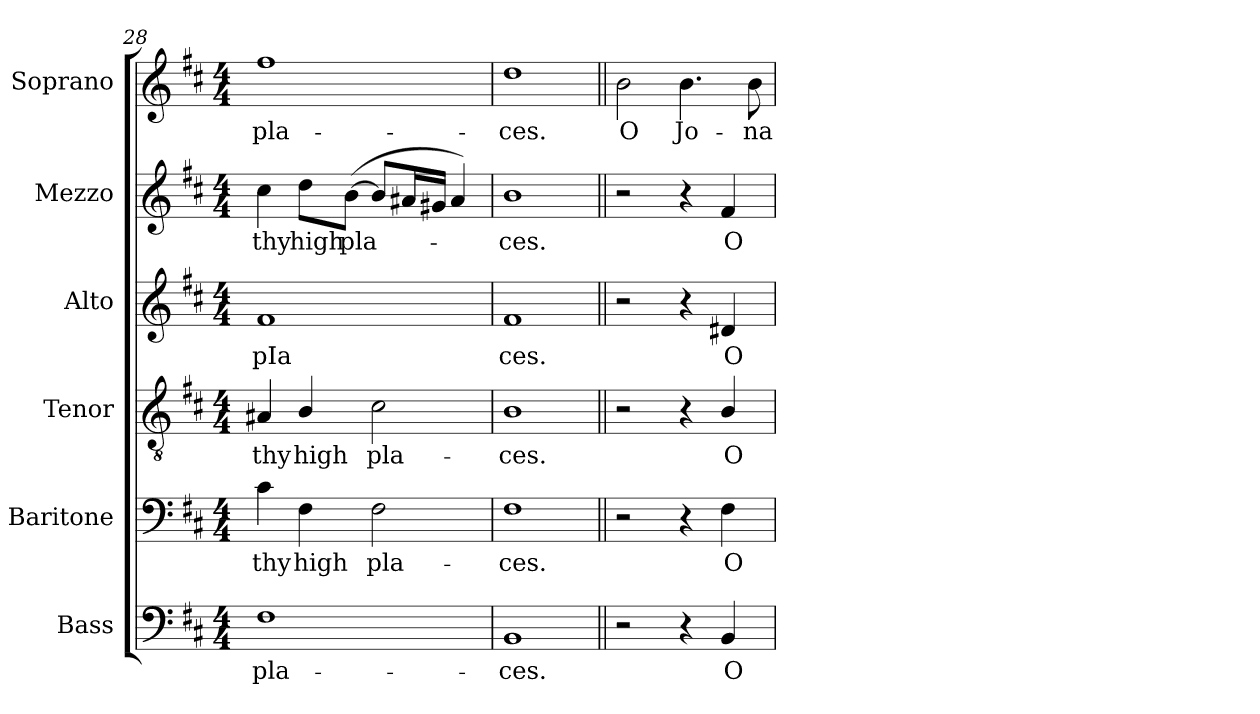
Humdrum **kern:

**kern	**text	**kern	**text	**kern	**text	**kern	**text	**kern	**text	**kern	**text
*part6	*part6	*part5	*part5	*part4	*part4	*part3	*part3	*part2	*part2	*part1	*part1
*staff6	*staff6	*staff5	*staff5	*staff4	*staff4	*staff3	*staff3	*staff2	*staff2	*staff1	*staff1
*I"Bass	*	*I"Baritone	*	*I"Tenor	*	*I"Alto	*	*I"Mezzo	*	*I"Soprano	*
*I'B	*	*I'Bar	*	*I'T.	*	*I'A	*	*I'M	*	*I'S	*
!!LO:LB:g=z
*clefF4	*	*clefF4	*	*clefGv2	*	*clefG2	*	*clefG2	*	*clefG2	*
*	*	*	*	*ITrd7c12	*	*	*	*	*	*	*
*k[f#c#]	*	*k[f#c#]	*	*k[f#c#]	*	*k[f#c#]	*	*k[f#c#]	*	*k[f#c#]	*
*D:	*	*D:	*	*D:	*	*D:	*	*D:	*	*D:	*
*M4/4	*	*M4/4	*	*M4/4	*	*M4/4	*	*M4/4	*	*M4/4	*
=28	=28	=28	=28	=28	=28	=28	=28	=28	=28	=28	=28
!	!LO:LY:b:color=#000000	!	!	!	!	!	!	!	!	!	!
!	!	!	!LO:LY:b:color=#000000	!	!	!	!	!	!	!	!
!	!	!	!	!	!LO:LY:b:color=#000000	!	!	!	!	!	!
!	!	!	!	!	!	!	!LO:LY:b:color=#000000	!	!	!	!
!	!	!	!	!	!	!	!	!	!LO:LY:b:color=#000000	!	!
!	!	!	!	!	!	!	!	!	!	!	!LO:LY:b:color=#000000
1F#i	pla-	4c#i\	thy	4AA#Xi/	thy	1f#i	pIa	4cc#i\	thy	1ff#i	pla-
!	!	!	!LO:LY:b:color=#000000	!	!	!	!	!	!	!	!
!	!	!	!	!	!LO:LY:b:color=#000000	!	!	!	!	!	!
!	!	!	!	!	!	!	!	!	!LO:LY:b:color=#000000	!	!
.	.	4F#i\	high	4BBi/	high	.	.	8ddi\L	high	.	.
!	!	!	!	!	!	!	!	!	!LO:LY:b:color=#000000	!	!
.	.	.	.	.	.	.	.	([8bi\J	pla-	.	.
!	!	!	!LO:LY:b:color=#000000	!	!	!	!	!	!	!	!
!	!	!	!	!	!LO:LY:b:color=#000000	!	!	!	!	!	!
.	.	2F#i\	pla-	2C#i\	pla-	.	.	8bi/L]	.	.	.
.	.	.	.	.	.	.	.	16a#Xi/L	.	.	.
.	.	.	.	.	.	.	.	16g#Xi/JJ	.	.	.
.	.	.	.	.	.	.	.	4a#i/)	.	.	.
=29	=29	=29	=29	=29	=29	=29	=29	=29	=29	=29	=29
!	!LO:LY:b:color=#000000	!	!	!	!	!	!	!	!	!	!
!	!	!	!LO:LY:b:color=#000000	!	!	!	!	!	!	!	!
!	!	!	!	!	!LO:LY:b:color=#000000	!	!	!	!	!	!
!	!	!	!	!	!	!	!LO:LY:b:color=#000000	!	!	!	!
!	!	!	!	!	!	!	!	!	!LO:LY:b:color=#000000	!	!
!	!	!	!	!	!	!	!	!	!	!	!LO:LY:b:color=#000000
1BBi	-ces.	1F#i	-ces.	1BBi	-ces.	1f#i	ces.	1bi	-ces.	1ddi	-ces.
=30||	=30||	=30||	=30||	=30||	=30||	=30||	=30||	=30||	=30||	=30||	=30||
!	!	!	!	!	!	!	!	!	!	!	!LO:LY:b:color=#000000
2r	.	2r	.	2r	.	2r	.	2r	.	2bi\	O
!	!	!	!	!	!	!	!	!	!	!	!LO:LY:b:color=#000000
4r	.	4r	.	4r	.	4r	.	4r	.	4.bi\	Jo-
!	!LO:LY:b:color=#000000	!	!	!	!	!	!	!	!	!	!
!	!	!	!LO:LY:b:color=#000000	!	!	!	!	!	!	!	!
!	!	!	!	!	!LO:LY:b:color=#000000	!	!	!	!	!	!
!	!	!	!	!	!	!	!LO:LY:b:color=#000000	!	!	!	!
!	!	!	!	!	!	!	!	!	!LO:LY:b:color=#000000	!	!
4BBi/	O	4F#i\	O	4BBi/	O	4d#Xi/	O	4f#i/	O	.	.
!	!	!	!	!	!	!	!	!	!	!	!LO:LY:b:color=#000000
.	.	.	.	.	.	.	.	.	.	8bi\	-na-
=	=	=	=	=	=	=	=	=	=	=	=
*-	*-	*-	*-	*-	*-	*-	*-	*-	*-	*-	*-
